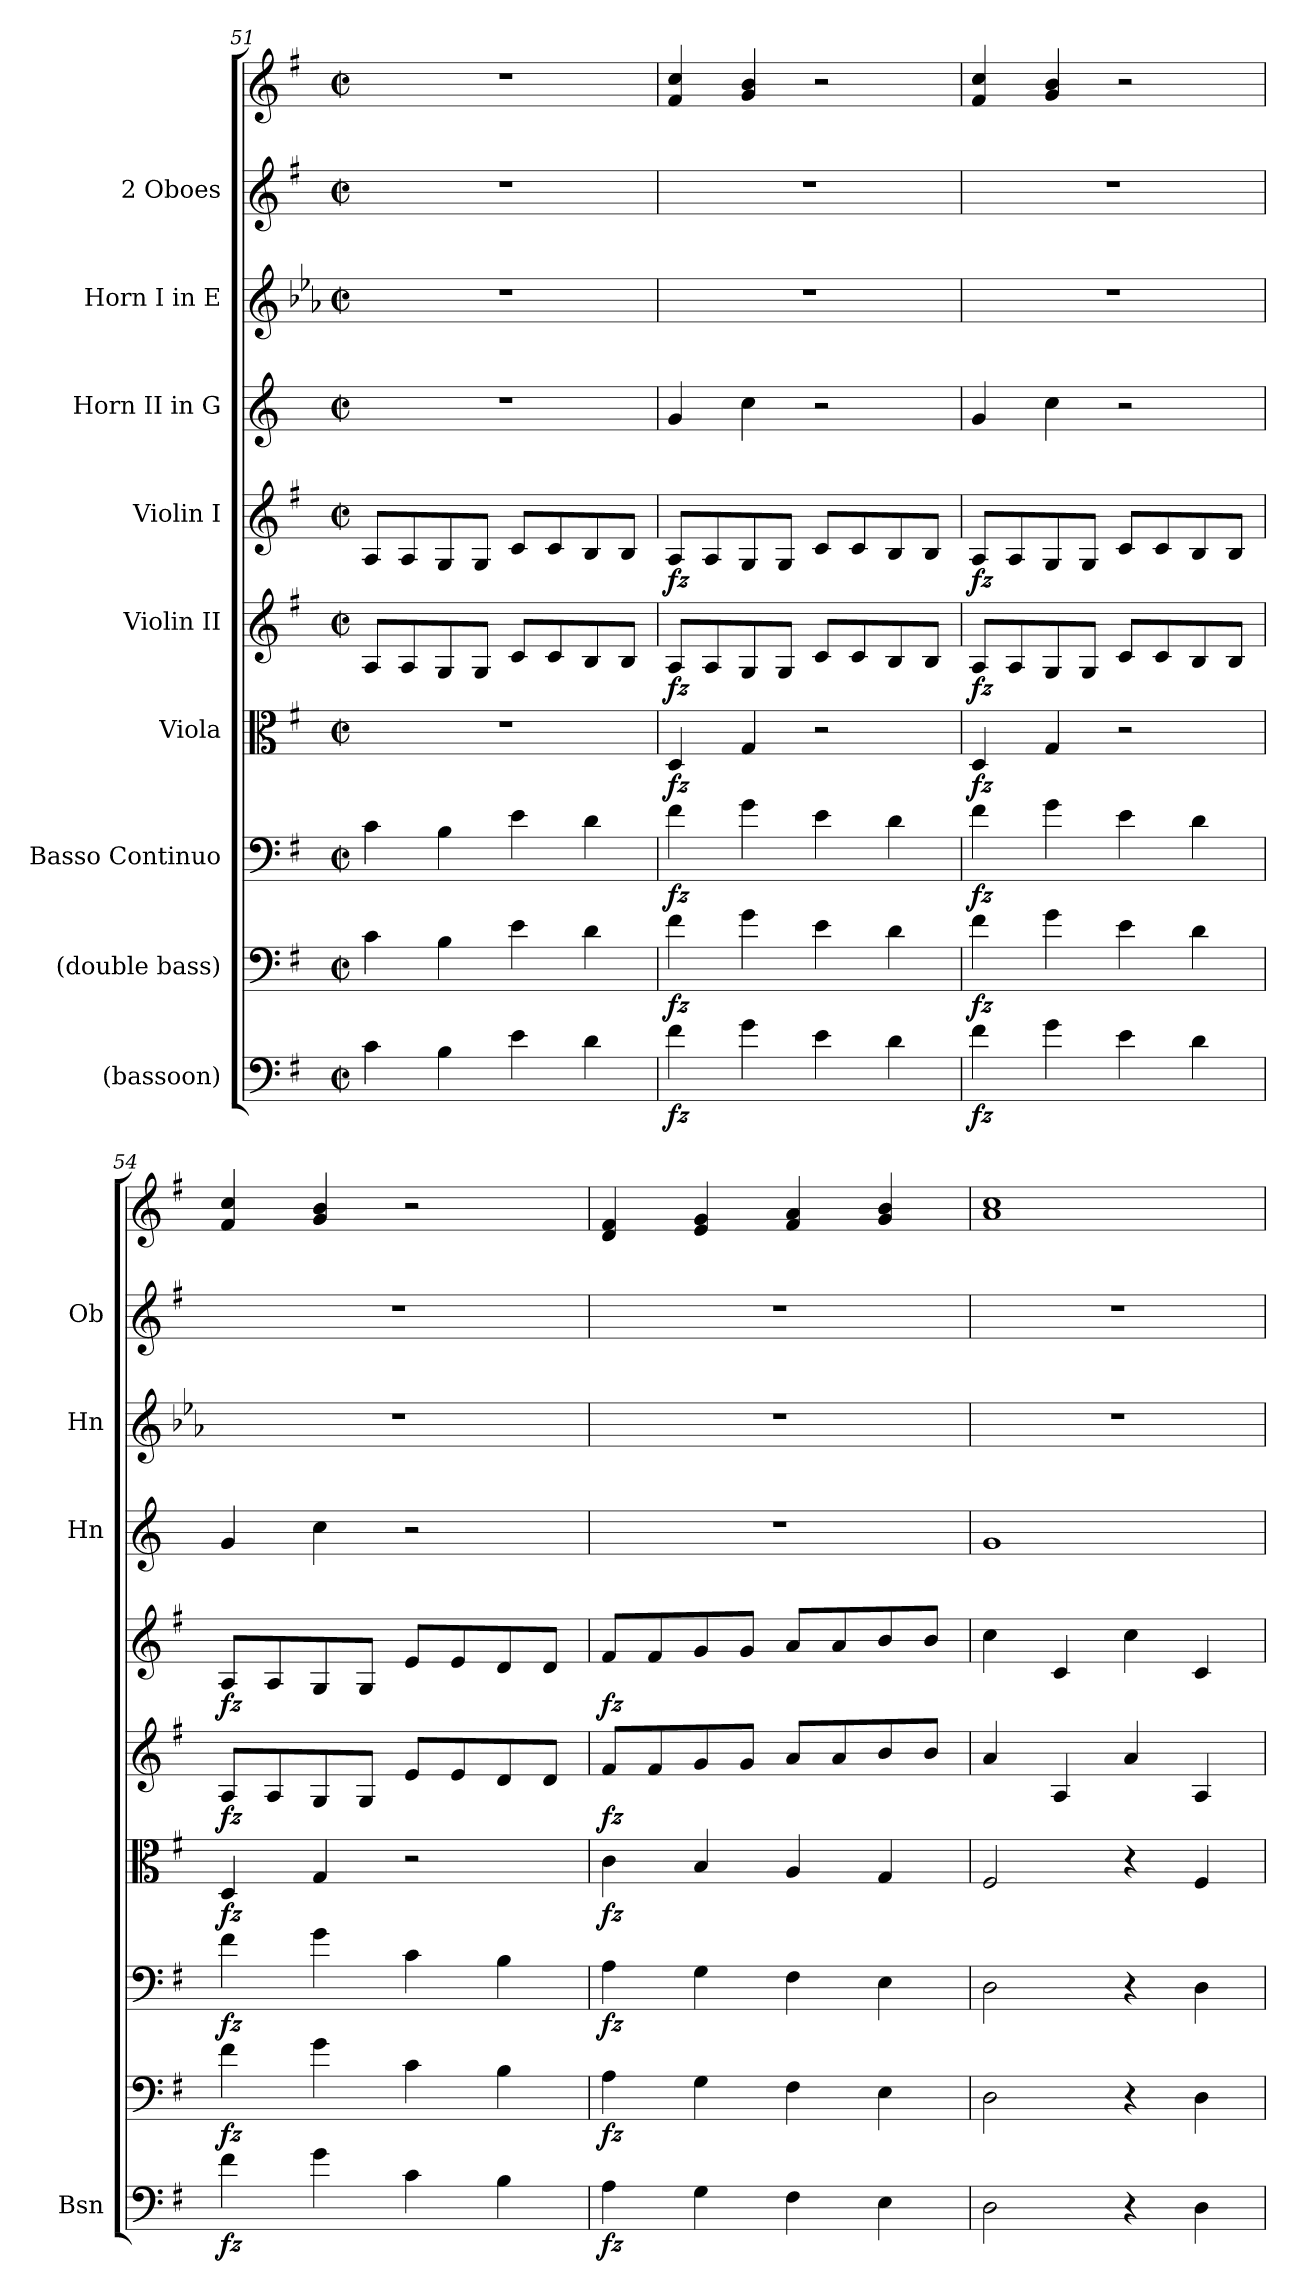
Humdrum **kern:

**kern	**dynam	**kern	**dynam	**kern	**dynam	**kern	**dynam	**kern	**dynam	**kern	**dynam	**kern	**kern	**kern	**kern
*part9	*part9	*part8	*part8	*part7	*part7	*part6	*part6	*part5	*part5	*part4	*part4	*part3	*part2	*part1	*part1
*staff10	*staff10	*staff9	*staff9	*staff8	*staff8	*staff7	*staff7	*staff6	*staff6	*staff5	*staff5	*staff4	*staff3	*staff2	*staff1
*I"(bassoon)	*	*I"(double bass)	*	*I"Basso Continuo	*	*I"Viola	*	*I"Violin II	*	*I"Violin I	*	*I"Horn II in G	*I"Horn I in E	*I"2 Oboes	*
*I'Bsn	*	*	*	*	*	*	*	*	*	*	*	*I'Hn	*I'Hn	*I'Ob	*
*clefF4	*	*clefF4	*	*clefF4	*	*clefC3	*	*clefG2	*	*clefG2	*	*clefG2	*clefG2	*clefG2	*clefG2
*	*	*ITrd7c12	*	*	*	*	*	*	*	*	*	*ITrd3c5	*ITrd5c8	*	*
*k[f#]	*	*k[f#]	*	*k[f#]	*	*k[f#]	*	*k[f#]	*	*k[f#]	*	*k[f#]	*k[f#]	*k[f#]	*k[f#]
*M2/2	*	*M2/2	*	*M2/2	*	*M2/2	*	*M2/2	*	*M2/2	*	*M2/2	*M2/2	*M2/2	*M2/2
*met(c|)	*	*met(c|)	*	*met(c|)	*	*met(c|)	*	*met(c|)	*	*met(c|)	*	*met(c|)	*met(c|)	*met(c|)	*met(c|)
=51	=51	=51	=51	=51	=51	=51	=51	=51	=51	=51	=51	=51	=51	=51	=51
4c\	.	4C\	.	4c\	.	1r	.	8A/L	.	8A/L	.	1r	1r	1r	1r
.	.	.	.	.	.	.	.	8A/	.	8A/	.	.	.	.	.
4B\	.	4BB\	.	4B\	.	.	.	8G/	.	8G/	.	.	.	.	.
.	.	.	.	.	.	.	.	8G/J	.	8G/J	.	.	.	.	.
4e\	.	4E\	.	4e\	.	.	.	8c/L	.	8c/L	.	.	.	.	.
.	.	.	.	.	.	.	.	8c/	.	8c/	.	.	.	.	.
4d\	.	4D\	.	4d\	.	.	.	8B/	.	8B/	.	.	.	.	.
.	.	.	.	.	.	.	.	8B/J	.	8B/J	.	.	.	.	.
=52	=52	=52	=52	=52	=52	=52	=52	=52	=52	=52	=52	=52	=52	=52	=52
!	!LO:DY:b	!	!LO:DY:b	!	!LO:DY:b	!	!LO:DY:b	!	!LO:DY:b	!	!LO:DY:b	!	!	!	!
4f#\	fz	4F#\	fz	4f#\	fz	4D/	fz	8A/L	fz	8A/L	fz	4d/	1r	1r	4f#/ 4cc/
.	.	.	.	.	.	.	.	8A/	.	8A/	.	.	.	.	.
4g\	.	4G\	.	4g\	.	4G/	.	8G/	.	8G/	.	4g\	.	.	4g/ 4b/
.	.	.	.	.	.	.	.	8G/J	.	8G/J	.	.	.	.	.
4e\	.	4E\	.	4e\	.	2r	.	8c/L	.	8c/L	.	2r	.	.	2r
.	.	.	.	.	.	.	.	8c/	.	8c/	.	.	.	.	.
4d\	.	4D\	.	4d\	.	.	.	8B/	.	8B/	.	.	.	.	.
.	.	.	.	.	.	.	.	8B/J	.	8B/J	.	.	.	.	.
!!LO:PB:g=z
=53	=53	=53	=53	=53	=53	=53	=53	=53	=53	=53	=53	=53	=53	=53	=53
!	!LO:DY:b	!	!LO:DY:b	!	!LO:DY:b	!	!LO:DY:b	!	!LO:DY:b	!	!LO:DY:b	!	!	!	!
4f#\	fz	4F#\	fz	4f#\	fz	4D/	fz	8A/L	fz	8A/L	fz	4d/	1r	1r	4f#/ 4cc/
.	.	.	.	.	.	.	.	8A/	.	8A/	.	.	.	.	.
4g\	.	4G\	.	4g\	.	4G/	.	8G/	.	8G/	.	4g\	.	.	4g/ 4b/
.	.	.	.	.	.	.	.	8G/J	.	8G/J	.	.	.	.	.
4e\	.	4E\	.	4e\	.	2r	.	8c/L	.	8c/L	.	2r	.	.	2r
.	.	.	.	.	.	.	.	8c/	.	8c/	.	.	.	.	.
4d\	.	4D\	.	4d\	.	.	.	8B/	.	8B/	.	.	.	.	.
.	.	.	.	.	.	.	.	8B/J	.	8B/J	.	.	.	.	.
=54	=54	=54	=54	=54	=54	=54	=54	=54	=54	=54	=54	=54	=54	=54	=54
!	!LO:DY:b	!	!LO:DY:b	!	!LO:DY:b	!	!LO:DY:b	!	!LO:DY:b	!	!LO:DY:b	!	!	!	!
4f#\	fz	4F#\	fz	4f#\	fz	4D/	fz	8A/L	fz	8A/L	fz	4d/	1r	1r	4f#/ 4cc/
.	.	.	.	.	.	.	.	8A/	.	8A/	.	.	.	.	.
4g\	.	4G\	.	4g\	.	4G/	.	8G/	.	8G/	.	4g\	.	.	4g/ 4b/
.	.	.	.	.	.	.	.	8G/J	.	8G/J	.	.	.	.	.
4c\	.	4C\	.	4c\	.	2r	.	8e/L	.	8e/L	.	2r	.	.	2r
.	.	.	.	.	.	.	.	8e/	.	8e/	.	.	.	.	.
4B\	.	4BB\	.	4B\	.	.	.	8d/	.	8d/	.	.	.	.	.
.	.	.	.	.	.	.	.	8d/J	.	8d/J	.	.	.	.	.
=55	=55	=55	=55	=55	=55	=55	=55	=55	=55	=55	=55	=55	=55	=55	=55
!	!LO:DY:b	!	!LO:DY:b	!	!LO:DY:b	!	!LO:DY:b	!	!LO:DY:b	!	!LO:DY:b	!	!	!	!
4A\	fz	4AA\	fz	4A\	fz	4c\	fz	8f#/L	fz	8f#/L	fz	1r	1r	1r	4d/ 4f#/
.	.	.	.	.	.	.	.	8f#/	.	8f#/	.	.	.	.	.
4G\	.	4GG\	.	4G\	.	4B/	.	8g/	.	8g/	.	.	.	.	4e/ 4g/
.	.	.	.	.	.	.	.	8g/J	.	8g/J	.	.	.	.	.
4F#\	.	4FF#\	.	4F#\	.	4A/	.	8a/L	.	8a/L	.	.	.	.	4f#/ 4a/
.	.	.	.	.	.	.	.	8a/	.	8a/	.	.	.	.	.
4E\	.	4EE\	.	4E\	.	4G/	.	8b/	.	8b/	.	.	.	.	4g/ 4b/
.	.	.	.	.	.	.	.	8b/J	.	8b/J	.	.	.	.	.
=56	=56	=56	=56	=56	=56	=56	=56	=56	=56	=56	=56	=56	=56	=56	=56
2D\	.	2DD\	.	2D\	.	2F#/	.	4a/	.	4cc\	.	1d	1r	1r	1a 1cc
.	.	.	.	.	.	.	.	4A/	.	4c/	.	.	.	.	.
4r	.	4r	.	4r	.	4r	.	4a/	.	4cc\	.	.	.	.	.
4D\	.	4DD\	.	4D\	.	4F#/	.	4A/	.	4c/	.	.	.	.	.
=	=	=	=	=	=	=	=	=	=	=	=	=	=	=	=
*-	*-	*-	*-	*-	*-	*-	*-	*-	*-	*-	*-	*-	*-	*-	*-
